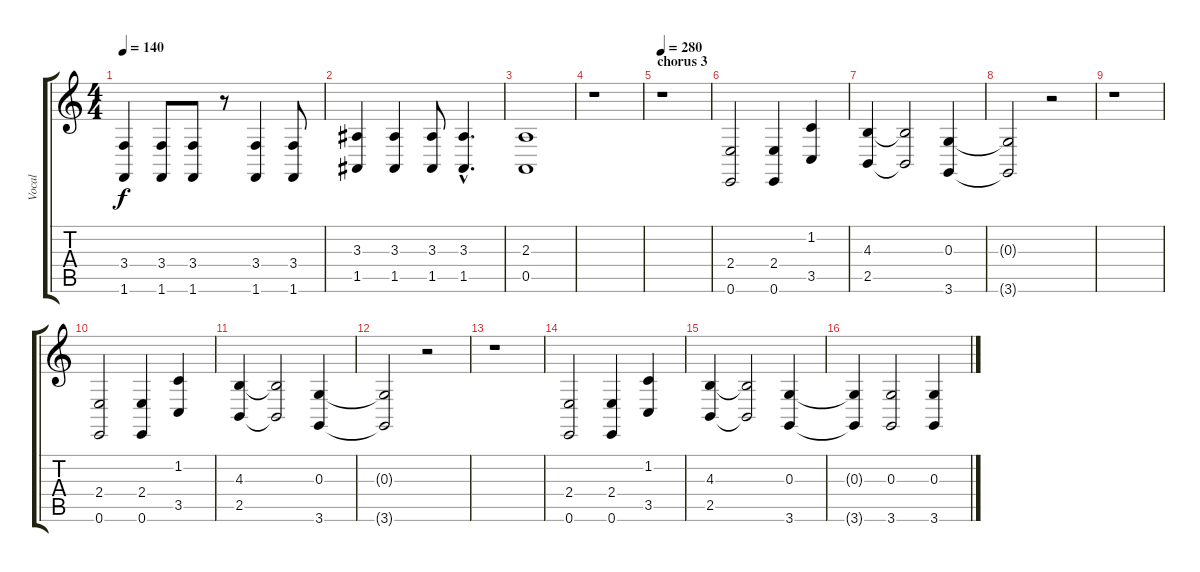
\track ("Vocal" "Vocal") {instrument synthbrass1}
\staff {score tabs}
\tuning (E4 B3 G3 D3 A2 E2) {hide}
\ts (4 4)
\tempo 140
\clef g2
\ks c
(3.4 1.6).4{dy f} (3.4 1.6).8 (3.4 1.6).8 r.8 (3.4 1.6).4 (3.4 1.6).8 |
(3.3 1.5).4 (3.3 1.5).4 (3.3 1.5).8 (3.3{hac} 1.5{hac}).4{d} |
(2.3 0.5).1 |
r.1 |
\section ("" "chorus 3")
\tempo 280
r.1 |
(2.4 0.6).2 (2.4 0.6).4 (1.2 3.5).4 |
(4.3 2.5).4 (4.3{t} 2.5{t}).2 (0.3 3.6).4 |
(0.3{t} 3.6{t}).2 r.2 |
r.1 |
(2.4 0.6).2 (2.4 0.6).4 (1.2 3.5).4 |
(4.3 2.5).4 (4.3{t} 2.5{t}).2 (0.3 3.6).4 |
(0.3{t} 3.6{t}).2 r.2 |
r.1 |
(2.4 0.6).2 (2.4 0.6).4 (1.2 3.5).4 |
(4.3 2.5).4 (4.3{t} 2.5{t}).2 (0.3 3.6).4 |
(0.3{t} 3.6{t}).4 (0.3 3.6).2 (0.3 3.6).4
